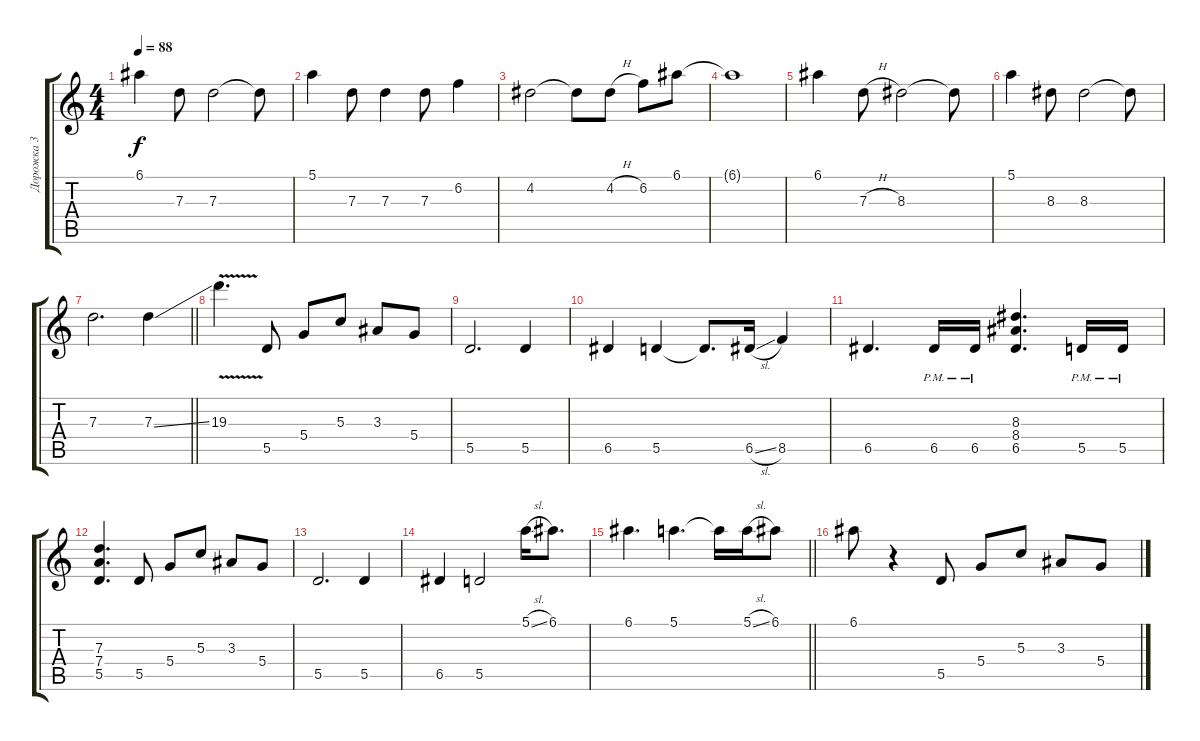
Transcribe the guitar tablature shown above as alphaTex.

\track ("Дорожка 3" "Дорожка 3") {instrument overdrivenguitar}
\staff {score tabs}
\tuning (E4 B3 G3 D3 A2 E2) {hide}
\ts (4 4)
\tempo 88
\clef g2
\ks c
6.1.4{dy f} 7.3.8 7.3.2 7.3{t}.8 |
5.1.4 7.3.8 7.3.4 7.3.8 6.2.4 |
4.2.2 4.2{t}.8 4.2{h}.8 6.2.8 6.1.8 |
6.1{t}.1 |
6.1.4 7.3{h}.8 8.3.2 8.3{t}.8 |
5.1.4 8.3.8 8.3.2 8.3{t}.8 |
\barLineRight lightlight
7.3.2{d} 7.3{ss}.4 |
19.3{v}.4{d} 5.5.8 5.4.8 5.3.8 3.3.8 5.4.8 |
5.5.2{d} 5.5.4 |
6.5.4 5.5.4 5.5{t}.8{d} 6.5{sl}.16 8.5.4 |
6.5.4{d} 6.5{pm}.16 6.5{pm}.16 (8.3 8.4 6.5).4{d} 5.5{pm}.16 5.5{pm}.16 |
(7.3 7.4 5.5).4{d} 5.5.8 5.4.8 5.3.8 3.3.8 5.4.8 |
5.5.2{d} 5.5.4 |
6.5.4 5.5.2 5.1{sl}.16 6.1.8{d} |
\barLineRight lightlight
6.1.4{d} 5.1.4{d} 5.1{t}.16 5.1{sl}.16 6.1.8 |
6.1.8 r.4 5.5.8 5.4.8 5.3.8 3.3.8 5.4.8
